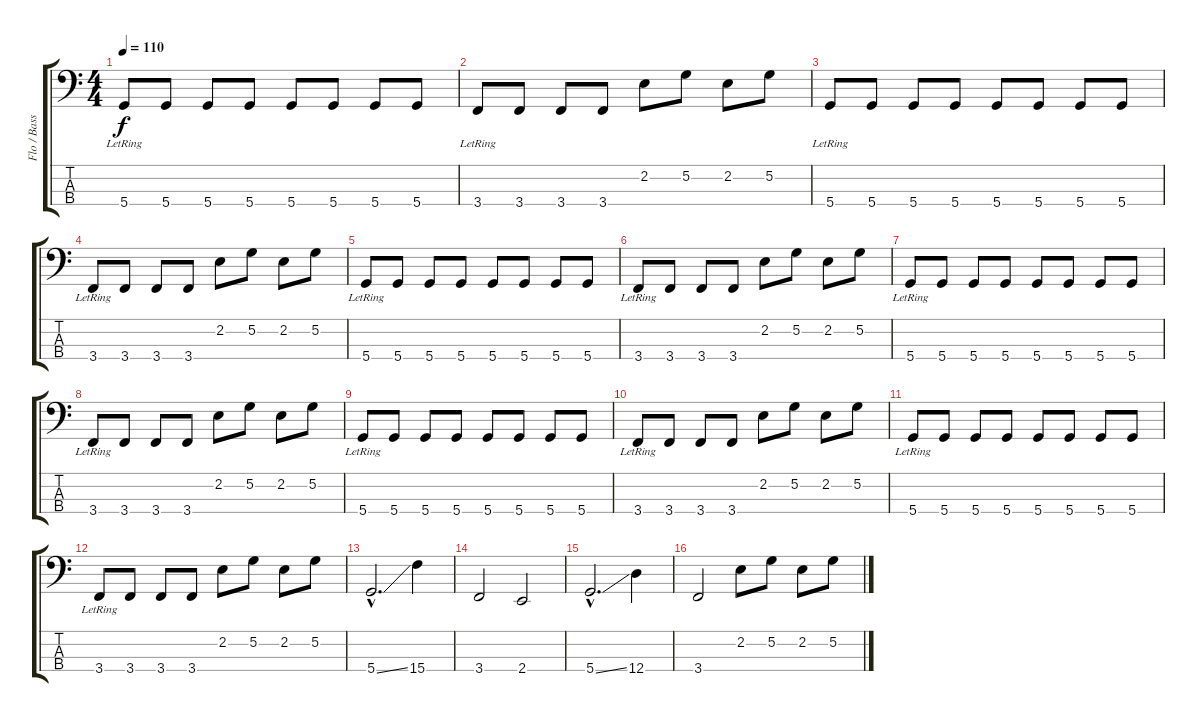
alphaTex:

\track ("Flo / Bass" "Flo / Bass") {instrument electricbassfinger}
\staff {score tabs}
\tuning (G2 D2 A1 D1) {hide}
\ts (4 4)
\tempo 110
\clef f4
\ks c
5.4{lr}.8{dy f} 5.4.8 5.4.8 5.4.8 5.4.8 5.4.8 5.4.8 5.4.8 |
3.4{lr}.8 3.4.8 3.4.8 3.4.8 2.2.8 5.2.8 2.2.8 5.2.8 |
5.4{lr}.8 5.4.8 5.4.8 5.4.8 5.4.8 5.4.8 5.4.8 5.4.8 |
3.4{lr}.8 3.4.8 3.4.8 3.4.8 2.2.8 5.2.8 2.2.8 5.2.8 |
5.4{lr}.8 5.4.8 5.4.8 5.4.8 5.4.8 5.4.8 5.4.8 5.4.8 |
3.4{lr}.8 3.4.8 3.4.8 3.4.8 2.2.8 5.2.8 2.2.8 5.2.8 |
5.4{lr}.8 5.4.8 5.4.8 5.4.8 5.4.8 5.4.8 5.4.8 5.4.8 |
3.4{lr}.8 3.4.8 3.4.8 3.4.8 2.2.8 5.2.8 2.2.8 5.2.8 |
5.4{lr}.8 5.4.8 5.4.8 5.4.8 5.4.8 5.4.8 5.4.8 5.4.8 |
3.4{lr}.8 3.4.8 3.4.8 3.4.8 2.2.8 5.2.8 2.2.8 5.2.8 |
5.4{lr}.8 5.4.8 5.4.8 5.4.8 5.4.8 5.4.8 5.4.8 5.4.8 |
3.4{lr}.8 3.4.8 3.4.8 3.4.8 2.2.8 5.2.8 2.2.8 5.2.8 |
5.4{ss hac}.2{d} 15.4.4 |
3.4.2 2.4.2 |
5.4{ss hac}.2{d} 12.4.4 |
3.4.2 2.2.8 5.2.8 2.2.8 5.2.8
